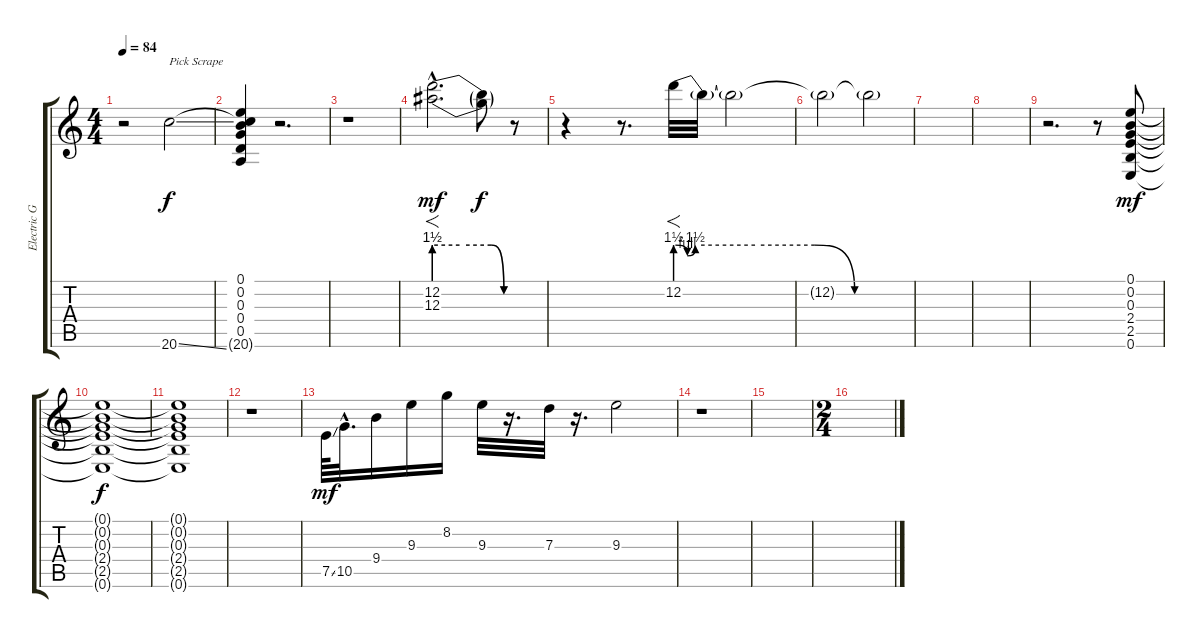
\track ("Electric Guitar 1" "Electric G") {instrument electricguitarjazz}
\staff {score tabs}
\tuning (E4 B3 G3 D3 A2 E2) {hide}
\ts (4 4)
\tempo 84
\clef g2
\ks c
r.2{dy f} 20.6{ss}.2{txt "Pick Scrape" volume 16 balance 8 instrument distortionguitar} |
(0.1 0.2 0.3 0.4 0.5 20.6{t}).4 r.2{d} |
r.1 |
(12.2{be (custom 0 6 20 6 45 6 55 0 60 0) hac} 12.3{be (custom 0 6 20 6 45 6 55 0 60 0) hac}).2{f d dy mf instrument electricguitarjazz} (12.2{t} 12.3{t}).8{dy f} r.8 |
r.4 r.8{d} 12.2{be (custom 0 6 3 4 5 6 20 6 35 6 45 0 50 0 60 0)}.32{f volume 5 instrument electricguitarjazz} 12.2{t}.32 12.2{t}.2 |
12.2{t}.2 12.2{t}.2 |
|
|
r.2{d} r.8{volume 10 instrument electricguitarjazz} (0.1 0.2 0.3 2.4 2.5 0.6).8{dy mf volume 10 instrument electricguitarjazz} |
(0.1{t} 0.2{t} 0.3{t} 2.4{t} 2.5{t} 0.6{t}).1{dy f} |
(0.1{t} 0.2{t} 0.3{t} 2.4{t} 2.5{t} 0.6{t}).1 |
r.1 |
7.5{ss}.64{dy mf volume 13 balance 16 instrument overdrivenguitar} 10.5{hac}.32{d} 9.4.16 9.3.16 8.2.16 9.3.32 r.16{d} 7.3.32 r.16{d} 9.3.2 |
r.1 |
|
\ts (2 4)
